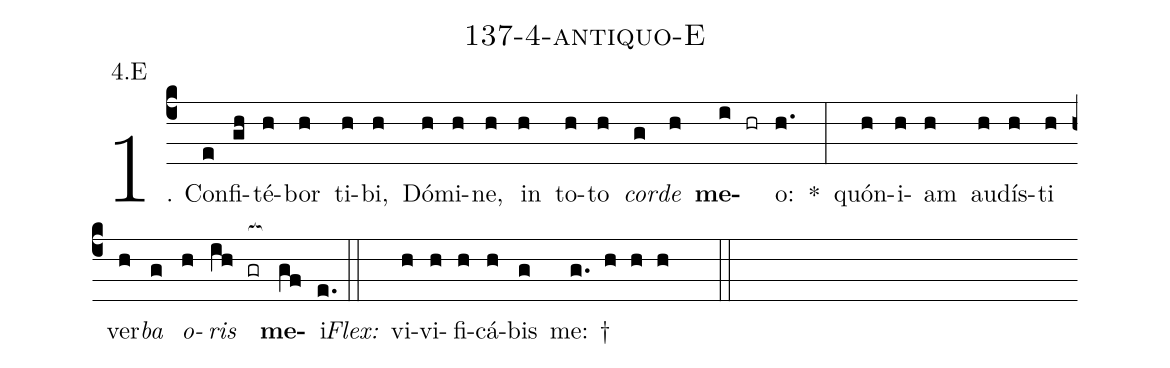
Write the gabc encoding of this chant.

name: 137-4-antiquo-E;
annotation: 4.E;
%%
(c4)1. Con(e)fi(gh)té(h)bor(h) ti(h)bi,(h) Dó(h)mi(h)ne,(h) in(h) to(h)to(h) <i>cor</i>(g)<i>de</i>(h) <b>me</b>(i hr)o:(h.) *(:) quón(h)i(h)am(h) au(h)dís(h)ti(h) ver(h)<i>ba</i>(g) <i>o</i>(h)<i>ris</i>(ih gr[ocb:1{]) <b>me</b>(gf[ocb:0}])i.(e.) (::)
<i>Flex:</i>()  vi(h)vi(h)fi(h)cá(h)bis(g) me: †(g. h h h  ::)
